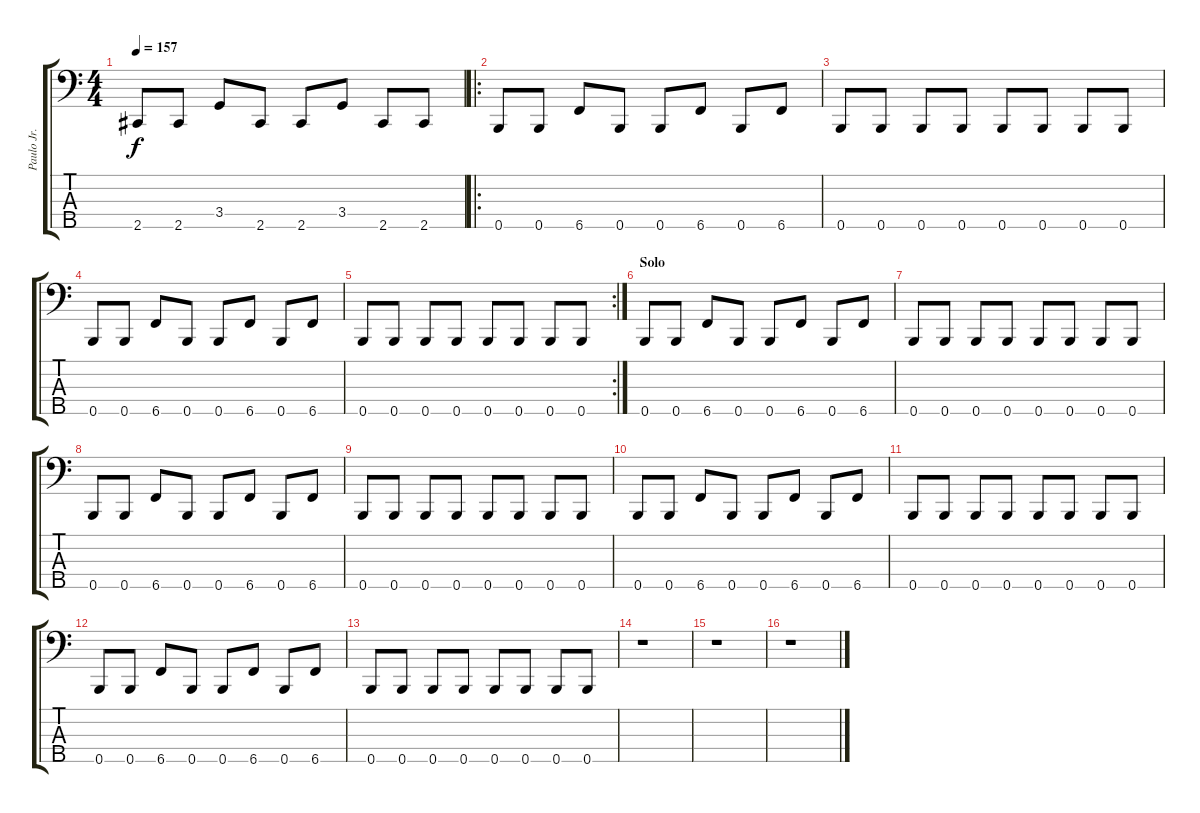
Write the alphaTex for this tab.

\track ("Paulo Jr." "Paulo Jr.") {instrument electricbassfinger}
\staff {score tabs}
\tuning (G2 D2 A1 E1 B0) {hide}
\ts (4 4)
\tempo 157
\clef f4
\ks c
2.5.8{dy f} 2.5.8 3.4.8 2.5.8 2.5.8 3.4.8 2.5.8 2.5.8 |
\ro
0.5.8 0.5.8 6.5.8 0.5.8 0.5.8 6.5.8 0.5.8 6.5.8 |
0.5.8 0.5.8 0.5.8 0.5.8 0.5.8 0.5.8 0.5.8 0.5.8 |
0.5.8 0.5.8 6.5.8 0.5.8 0.5.8 6.5.8 0.5.8 6.5.8 |
\rc 2
0.5.8 0.5.8 0.5.8 0.5.8 0.5.8 0.5.8 0.5.8 0.5.8 |
\section ("" "Solo")
0.5.8 0.5.8 6.5.8 0.5.8 0.5.8 6.5.8 0.5.8 6.5.8 |
0.5.8 0.5.8 0.5.8 0.5.8 0.5.8 0.5.8 0.5.8 0.5.8 |
0.5.8 0.5.8 6.5.8 0.5.8 0.5.8 6.5.8 0.5.8 6.5.8 |
0.5.8 0.5.8 0.5.8 0.5.8 0.5.8 0.5.8 0.5.8 0.5.8 |
0.5.8 0.5.8 6.5.8 0.5.8 0.5.8 6.5.8 0.5.8 6.5.8 |
0.5.8 0.5.8 0.5.8 0.5.8 0.5.8 0.5.8 0.5.8 0.5.8 |
0.5.8 0.5.8 6.5.8 0.5.8 0.5.8 6.5.8 0.5.8 6.5.8 |
0.5.8 0.5.8 0.5.8 0.5.8 0.5.8 0.5.8 0.5.8 0.5.8 |
r.1 |
r.1 |
r.1
